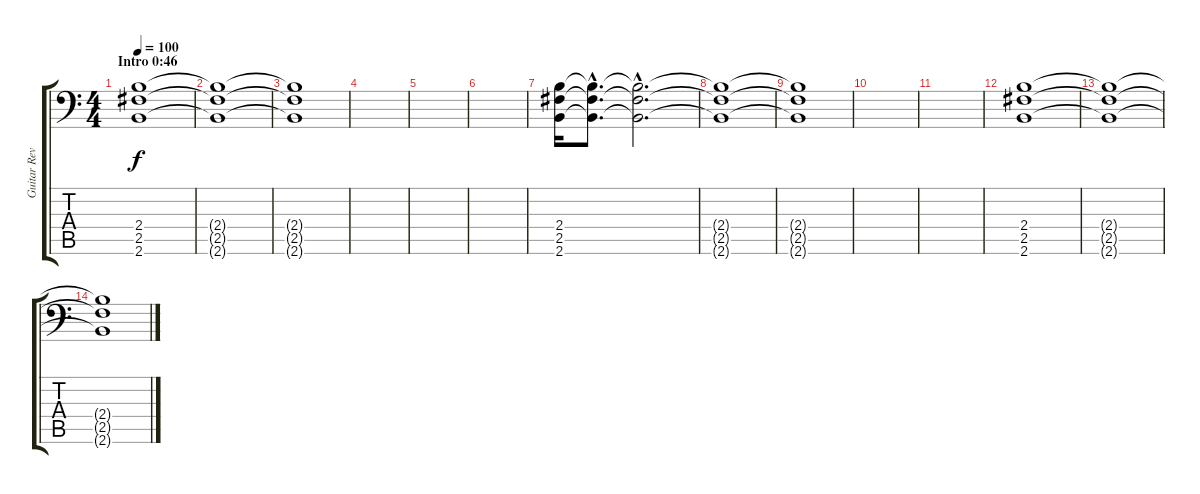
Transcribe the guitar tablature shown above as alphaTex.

\track ("Guitar Reverb" "Guitar Rev") {instrument distortionguitar}
\staff {score tabs}
\tuning (B3 Gb3 D3 A2 E2 A1) {hide}
\ts (4 4)
\section ("" "Intro 0:46")
\tempo 100
\clef f4
\ks c
(2.4 2.5 2.6).1{dy f volume 3 instrument distortionguitar} |
(2.4{t} 2.5{t} 2.6{t}).1 |
(2.4{t} 2.5{t} 2.6{t}).1 |
|
|
|
(2.4 2.5 2.6).16{volume 16} (2.4{hac t} 2.5{hac t} 2.6{hac t}).8{d volume 3} (2.4{hac t} 2.5{hac t} 2.6{hac t}).2{d} |
(2.4{t} 2.5{t} 2.6{t}).1 |
(2.4{t} 2.5{t} 2.6{t}).1 |
|
|
(2.4 2.5 2.6).1{volume 3} |
(2.4{t} 2.5{t} 2.6{t}).1 |
(2.4{t} 2.5{t} 2.6{t}).1
